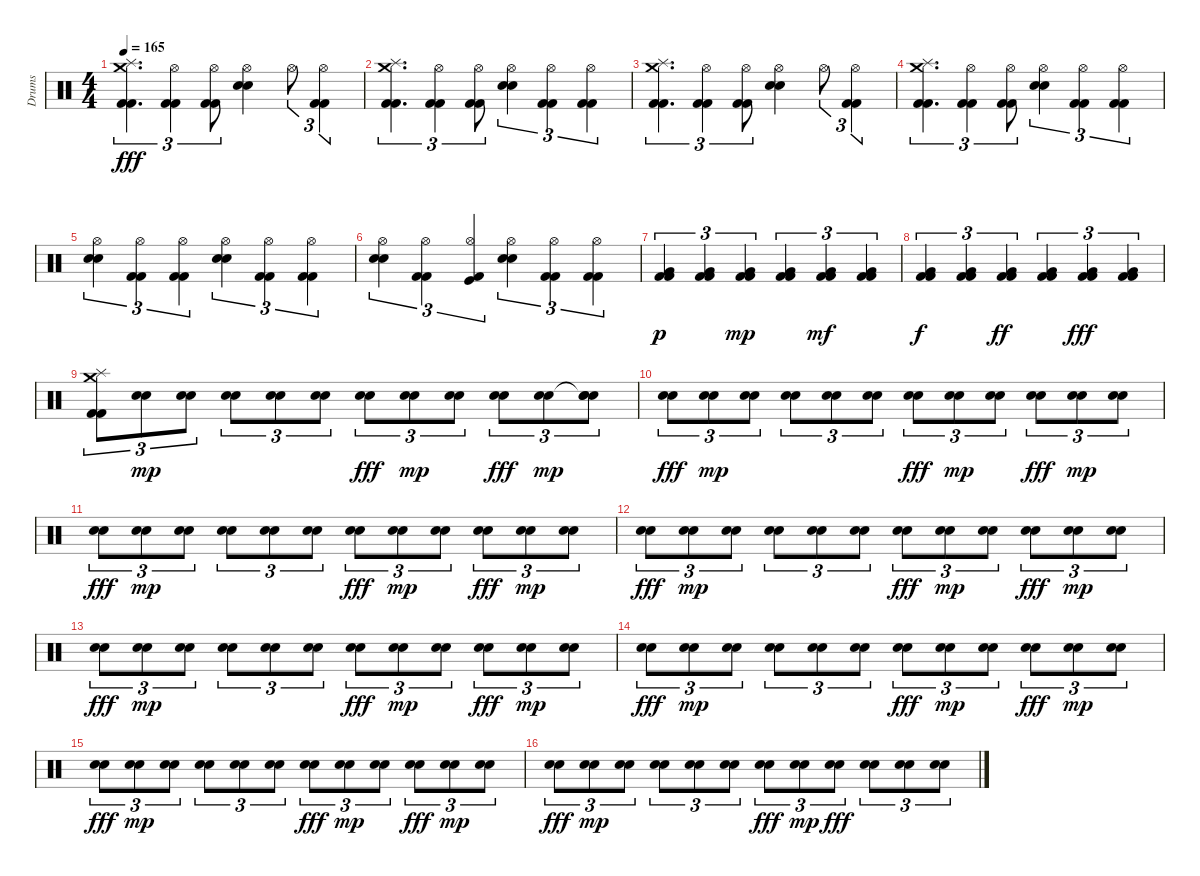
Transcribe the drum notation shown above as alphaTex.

\track ("Drums" "Drums") {instrument percussion}
\staff {score}
\articulation defaults
\ts (4 4)
\tempo 165
\clef neutral
\ks c
("Crash medium (hit)" "Splash (hit)" "Kick (hit) 2" "Kick (hit) 2").4{d tu (3 2) dy fff} ("Hi-Hat (open)" "Kick (hit) 2" "Kick (hit) 2").4{tu (3 2)} ("Hi-Hat (open)" "Kick (hit) 2" "Kick (hit) 2").8{tu (3 2)} ("Hi-Hat (open)" "Snare (hit) 2" "Electric Snare (hit)").4 "Hi-Hat (open)".8{tu (3 2)} ("Hi-Hat (open)" "Kick (hit) 2" "Kick (hit) 2").4{tu (3 2)} |
("Crash medium (hit)" "Splash (hit)" "Kick (hit) 2" "Kick (hit) 2").4{d tu (3 2)} ("Hi-Hat (open)" "Kick (hit) 2" "Kick (hit) 2").4{tu (3 2)} ("Hi-Hat (open)" "Kick (hit) 2" "Kick (hit) 2").8{tu (3 2)} ("Hi-Hat (open)" "Snare (hit) 2" "Electric Snare (hit)").4{tu (3 2)} ("Hi-Hat (open)" "Kick (hit) 2" "Kick (hit) 2").4{tu (3 2)} ("Hi-Hat (open)" "Kick (hit) 2" "Kick (hit) 2").4{tu (3 2)} |
("Crash medium (hit)" "Splash (hit)" "Kick (hit) 2" "Kick (hit) 2").4{d tu (3 2)} ("Hi-Hat (open)" "Kick (hit) 2" "Kick (hit) 2").4{tu (3 2)} ("Hi-Hat (open)" "Kick (hit) 2" "Kick (hit) 2").8{tu (3 2)} ("Hi-Hat (open)" "Snare (hit) 2" "Electric Snare (hit)").4 "Hi-Hat (open)".8{tu (3 2)} ("Hi-Hat (open)" "Kick (hit) 2" "Kick (hit) 2").4{tu (3 2)} |
("Crash medium (hit)" "Splash (hit)" "Kick (hit) 2" "Kick (hit) 2").4{d tu (3 2)} ("Hi-Hat (open)" "Kick (hit) 2" "Kick (hit) 2").4{tu (3 2)} ("Hi-Hat (open)" "Kick (hit) 2" "Kick (hit) 2").8{tu (3 2)} ("Hi-Hat (open)" "Snare (hit) 2" "Electric Snare (hit)").4{tu (3 2)} ("Hi-Hat (open)" "Kick (hit) 2" "Kick (hit) 2").4{tu (3 2)} ("Hi-Hat (open)" "Kick (hit) 2" "Kick (hit) 2").4{tu (3 2)} |
("Hi-Hat (open)" "Snare (hit) 2" "Electric Snare (hit)").4{tu (3 2)} ("Hi-Hat (open)" "Kick (hit) 2" "Kick (hit) 2").4{tu (3 2)} ("Hi-Hat (open)" "Kick (hit) 2" "Kick (hit) 2").4{tu (3 2)} ("Hi-Hat (open)" "Snare (hit) 2" "Electric Snare (hit)").4{tu (3 2)} ("Hi-Hat (open)" "Kick (hit) 2" "Kick (hit) 2").4{tu (3 2)} ("Hi-Hat (open)" "Kick (hit) 2" "Kick (hit) 2").4{tu (3 2)} |
("Hi-Hat (open)" "Snare (hit) 2" "Electric Snare (hit)").4{tu (3 2)} ("Hi-Hat (open)" "Kick (hit) 2" "Kick (hit) 2").4{tu (3 2)} ("Hi-Hat (open)" "Kick (hit)" "Kick (hit) 2").4{tu (3 2)} ("Hi-Hat (open)" "Snare (hit) 2" "Electric Snare (hit)").4{tu (3 2)} ("Hi-Hat (open)" "Kick (hit) 2" "Kick (hit) 2").4{tu (3 2)} ("Hi-Hat (open)" "Kick (hit) 2" "Kick (hit) 2").4{tu (3 2)} |
("Very Low Tom (hit)" "Kick (hit) 2" "Kick (hit) 2").4{tu (3 2) dy p} ("Very Low Tom (hit)" "Kick (hit) 2" "Kick (hit) 2").4{tu (3 2)} ("Very Low Tom (hit)" "Kick (hit) 2" "Kick (hit) 2").4{tu (3 2) dy mp} ("Very Low Tom (hit)" "Kick (hit) 2" "Kick (hit) 2").4{tu (3 2)} ("Very Low Tom (hit)" "Kick (hit) 2" "Kick (hit) 2").4{tu (3 2) dy mf} ("Very Low Tom (hit)" "Kick (hit) 2" "Kick (hit) 2").4{tu (3 2)} |
("Very Low Tom (hit)" "Kick (hit) 2" "Kick (hit) 2").4{tu (3 2) dy f} ("Very Low Tom (hit)" "Kick (hit) 2" "Kick (hit) 2").4{tu (3 2)} ("Very Low Tom (hit)" "Kick (hit) 2" "Kick (hit) 2").4{tu (3 2) dy ff} ("Very Low Tom (hit)" "Kick (hit) 2" "Kick (hit) 2").4{tu (3 2)} ("Very Low Tom (hit)" "Kick (hit) 2" "Kick (hit) 2").4{tu (3 2) dy fff} ("Very Low Tom (hit)" "Kick (hit) 2" "Kick (hit) 2").4{tu (3 2)} |
("Crash medium (hit)" "Splash (hit)" "Kick (hit) 2" "Kick (hit) 2").8{tu (3 2)} ("Snare (hit) 2" "Electric Snare (hit)").8{tu (3 2) dy mp} ("Snare (hit) 2" "Electric Snare (hit)").8{tu (3 2)} ("Snare (hit) 2" "Electric Snare (hit)").8{tu (3 2)} ("Snare (hit) 2" "Electric Snare (hit)").8{tu (3 2)} ("Snare (hit) 2" "Electric Snare (hit)").8{tu (3 2)} ("Snare (hit) 2" "Electric Snare (hit)").8{tu (3 2) dy fff} ("Snare (hit) 2" "Electric Snare (hit)").8{tu (3 2) dy mp} ("Snare (hit) 2" "Electric Snare (hit)").8{tu (3 2)} ("Snare (hit) 2" "Electric Snare (hit)").8{tu (3 2) dy fff} ("Snare (hit) 2" "Electric Snare (hit)").8{tu (3 2) dy mp} ("Snare (hit)"{t} "Snare (hit) 2" "Electric Snare (hit)").8{tu (3 2)} |
("Snare (hit) 2" "Electric Snare (hit)").8{tu (3 2) dy fff} ("Snare (hit) 2" "Electric Snare (hit)").8{tu (3 2) dy mp} ("Snare (hit) 2" "Electric Snare (hit)").8{tu (3 2)} ("Snare (hit) 2" "Electric Snare (hit)").8{tu (3 2)} ("Snare (hit) 2" "Electric Snare (hit)").8{tu (3 2)} ("Snare (hit) 2" "Electric Snare (hit)").8{tu (3 2)} ("Snare (hit) 2" "Electric Snare (hit)").8{tu (3 2) dy fff} ("Snare (hit) 2" "Electric Snare (hit)").8{tu (3 2) dy mp} ("Snare (hit) 2" "Electric Snare (hit)").8{tu (3 2)} ("Snare (hit) 2" "Electric Snare (hit)").8{tu (3 2) dy fff} ("Snare (hit) 2" "Electric Snare (hit)").8{tu (3 2) dy mp} ("Snare (hit) 2" "Electric Snare (hit)").8{tu (3 2)} |
("Snare (hit) 2" "Electric Snare (hit)").8{tu (3 2) dy fff} ("Snare (hit) 2" "Electric Snare (hit)").8{tu (3 2) dy mp} ("Snare (hit) 2" "Electric Snare (hit)").8{tu (3 2)} ("Snare (hit) 2" "Electric Snare (hit)").8{tu (3 2)} ("Snare (hit) 2" "Electric Snare (hit)").8{tu (3 2)} ("Snare (hit) 2" "Electric Snare (hit)").8{tu (3 2)} ("Snare (hit) 2" "Electric Snare (hit)").8{tu (3 2) dy fff} ("Snare (hit) 2" "Electric Snare (hit)").8{tu (3 2) dy mp} ("Snare (hit) 2" "Electric Snare (hit)").8{tu (3 2)} ("Snare (hit) 2" "Electric Snare (hit)").8{tu (3 2) dy fff} ("Snare (hit) 2" "Electric Snare (hit)").8{tu (3 2) dy mp} ("Snare (hit) 2" "Electric Snare (hit)").8{tu (3 2)} |
("Snare (hit) 2" "Electric Snare (hit)").8{tu (3 2) dy fff} ("Snare (hit) 2" "Electric Snare (hit)").8{tu (3 2) dy mp} ("Snare (hit) 2" "Electric Snare (hit)").8{tu (3 2)} ("Snare (hit) 2" "Electric Snare (hit)").8{tu (3 2)} ("Snare (hit) 2" "Electric Snare (hit)").8{tu (3 2)} ("Snare (hit) 2" "Electric Snare (hit)").8{tu (3 2)} ("Snare (hit) 2" "Electric Snare (hit)").8{tu (3 2) dy fff} ("Snare (hit) 2" "Electric Snare (hit)").8{tu (3 2) dy mp} ("Snare (hit) 2" "Electric Snare (hit)").8{tu (3 2)} ("Snare (hit) 2" "Electric Snare (hit)").8{tu (3 2) dy fff} ("Snare (hit) 2" "Electric Snare (hit)").8{tu (3 2) dy mp} ("Snare (hit) 2" "Electric Snare (hit)").8{tu (3 2)} |
("Snare (hit) 2" "Electric Snare (hit)").8{tu (3 2) dy fff} ("Snare (hit) 2" "Electric Snare (hit)").8{tu (3 2) dy mp} ("Snare (hit) 2" "Electric Snare (hit)").8{tu (3 2)} ("Snare (hit) 2" "Electric Snare (hit)").8{tu (3 2)} ("Snare (hit) 2" "Electric Snare (hit)").8{tu (3 2)} ("Snare (hit) 2" "Electric Snare (hit)").8{tu (3 2)} ("Snare (hit) 2" "Electric Snare (hit)").8{tu (3 2) dy fff} ("Snare (hit) 2" "Electric Snare (hit)").8{tu (3 2) dy mp} ("Snare (hit) 2" "Electric Snare (hit)").8{tu (3 2)} ("Snare (hit) 2" "Electric Snare (hit)").8{tu (3 2) dy fff} ("Snare (hit) 2" "Electric Snare (hit)").8{tu (3 2) dy mp} ("Snare (hit) 2" "Electric Snare (hit)").8{tu (3 2)} |
("Snare (hit) 2" "Electric Snare (hit)").8{tu (3 2) dy fff} ("Snare (hit) 2" "Electric Snare (hit)").8{tu (3 2) dy mp} ("Snare (hit) 2" "Electric Snare (hit)").8{tu (3 2)} ("Snare (hit) 2" "Electric Snare (hit)").8{tu (3 2)} ("Snare (hit) 2" "Electric Snare (hit)").8{tu (3 2)} ("Snare (hit) 2" "Electric Snare (hit)").8{tu (3 2)} ("Snare (hit) 2" "Electric Snare (hit)").8{tu (3 2) dy fff} ("Snare (hit) 2" "Electric Snare (hit)").8{tu (3 2) dy mp} ("Snare (hit) 2" "Electric Snare (hit)").8{tu (3 2)} ("Snare (hit) 2" "Electric Snare (hit)").8{tu (3 2) dy fff} ("Snare (hit) 2" "Electric Snare (hit)").8{tu (3 2) dy mp} ("Snare (hit) 2" "Electric Snare (hit)").8{tu (3 2)} |
("Snare (hit) 2" "Electric Snare (hit)").8{tu (3 2) dy fff} ("Snare (hit) 2" "Electric Snare (hit)").8{tu (3 2) dy mp} ("Snare (hit) 2" "Electric Snare (hit)").8{tu (3 2)} ("Snare (hit) 2" "Electric Snare (hit)").8{tu (3 2)} ("Snare (hit) 2" "Electric Snare (hit)").8{tu (3 2)} ("Snare (hit) 2" "Electric Snare (hit)").8{tu (3 2)} ("Snare (hit) 2" "Electric Snare (hit)").8{tu (3 2) dy fff} ("Snare (hit) 2" "Electric Snare (hit)").8{tu (3 2) dy mp} ("Snare (hit) 2" "Electric Snare (hit)").8{tu (3 2)} ("Snare (hit) 2" "Electric Snare (hit)").8{tu (3 2) dy fff} ("Snare (hit) 2" "Electric Snare (hit)").8{tu (3 2) dy mp} ("Snare (hit) 2" "Electric Snare (hit)").8{tu (3 2)} |
("Snare (hit) 2" "Electric Snare (hit)").8{tu (3 2) dy fff} ("Snare (hit) 2" "Electric Snare (hit)").8{tu (3 2) dy mp} ("Snare (hit) 2" "Electric Snare (hit)").8{tu (3 2)} ("Snare (hit) 2" "Electric Snare (hit)").8{tu (3 2)} ("Snare (hit) 2" "Electric Snare (hit)").8{tu (3 2)} ("Snare (hit) 2" "Electric Snare (hit)").8{tu (3 2)} ("Snare (hit) 2" "Electric Snare (hit)").8{tu (3 2) dy fff} ("Snare (hit) 2" "Electric Snare (hit)").8{tu (3 2) dy mp} ("Snare (hit) 2" "Electric Snare (hit)").8{tu (3 2) dy fff} ("Snare (hit) 2" "Electric Snare (hit)").8{tu (3 2)} ("Snare (hit) 2" "Electric Snare (hit)").8{tu (3 2)} ("Snare (hit) 2" "Electric Snare (hit)").8{tu (3 2)}
